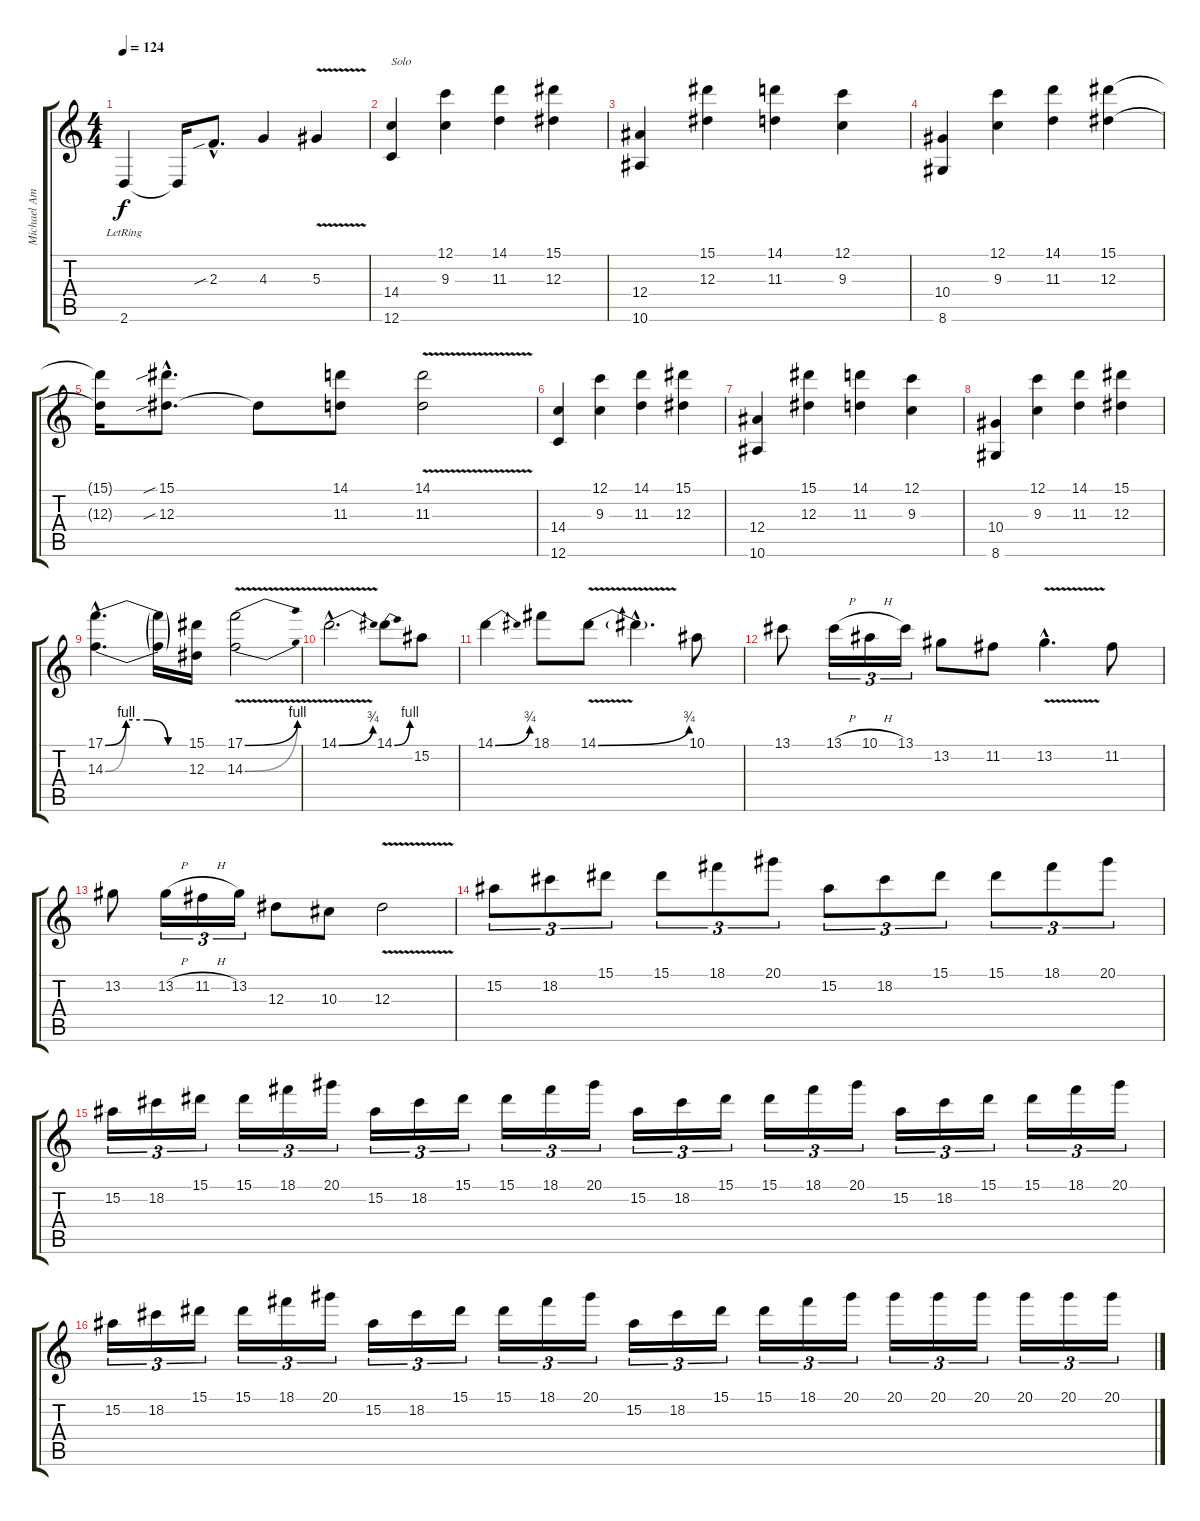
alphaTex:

\track ("Michael Amott" "Michael Am") {instrument distortionguitar}
\staff {score tabs}
\tuning (C4 G3 Eb3 Bb2 F2 C2) {hide}
\ts (4 4)
\tempo 124
\clef g2
\ks c
2.6{lr}.4{dy f} 2.6{t}.16 2.3{sib hac}.8{d} 4.3.4 5.3{v}.4 |
(14.4 12.6).4{txt "Solo" volume 16} (12.1 9.3).4 (14.1 11.3).4 (15.1 12.3).4 |
(12.4 10.6).4 (15.1 12.3).4 (14.1 11.3).4 (12.1 9.3).4 |
(10.4 8.6).4 (12.1 9.3).4 (14.1 11.3).4 (15.1 12.3).4 |
(15.1{t} 12.3{t}).16 (15.1{sib hac} 12.3{sib hac}).8{d} 12.3{t}.8 (14.1 11.3).8 (14.1 11.3{v}).2 |
(14.4 12.6).4 (12.1 9.3).4 (14.1 11.3).4 (15.1 12.3).4 |
(12.4 10.6).4 (15.1 12.3).4 (14.1 11.3).4 (12.1 9.3).4 |
(10.4 8.6).4 (12.1 9.3).4 (14.1 11.3).4 (15.1 12.3).4 |
(17.1{be (custom 0 0 15 4 30 4 45 0 60 0) hac} 14.3{be (custom 0 0 15 4 30 4 45 0 60 0) hac}).4{d} (17.1{t} 14.3{t}).16 (15.1 12.3).16 (17.1{be (bend 0 0 60 4) v} 14.3{be (bend 0 0 60 4)}).2 |
14.1{be (bend 0 0 60 3) v hac}.2{d} 14.1{be (bend 0 0 60 4)}.8 15.2.8 |
14.1{be (bend 0 0 60 3)}.4 18.1.8 14.1{be (bend 0 0 60 3) v}.8 14.1{hac t}.4{d} 10.1.8 |
13.1.8 13.1{h}.16{tu (3 2)} 10.1{h}.16{tu (3 2)} 13.1.16{tu (3 2)} 13.2.8 11.2.8 13.2{v hac}.4{d} 11.2.8 |
13.2.8 13.2{h}.16{tu (3 2)} 11.2{h}.16{tu (3 2)} 13.2.16{tu (3 2)} 12.3.8 10.3.8 12.3{v}.2 |
15.2.8{tu (3 2)} 18.2.8{tu (3 2)} 15.1.8{tu (3 2)} 15.1.8{tu (3 2)} 18.1.8{tu (3 2)} 20.1.8{tu (3 2)} 15.2.8{tu (3 2)} 18.2.8{tu (3 2)} 15.1.8{tu (3 2)} 15.1.8{tu (3 2)} 18.1.8{tu (3 2)} 20.1.8{tu (3 2)} |
15.2.16{tu (3 2)} 18.2.16{tu (3 2)} 15.1.16{tu (3 2)} 15.1.16{tu (3 2)} 18.1.16{tu (3 2)} 20.1.16{tu (3 2)} 15.2.16{tu (3 2)} 18.2.16{tu (3 2)} 15.1.16{tu (3 2)} 15.1.16{tu (3 2)} 18.1.16{tu (3 2)} 20.1.16{tu (3 2)} 15.2.16{tu (3 2)} 18.2.16{tu (3 2)} 15.1.16{tu (3 2)} 15.1.16{tu (3 2)} 18.1.16{tu (3 2)} 20.1.16{tu (3 2)} 15.2.16{tu (3 2)} 18.2.16{tu (3 2)} 15.1.16{tu (3 2)} 15.1.16{tu (3 2)} 18.1.16{tu (3 2)} 20.1.16{tu (3 2)} |
15.2.16{tu (3 2)} 18.2.16{tu (3 2)} 15.1.16{tu (3 2)} 15.1.16{tu (3 2)} 18.1.16{tu (3 2)} 20.1.16{tu (3 2)} 15.2.16{tu (3 2)} 18.2.16{tu (3 2)} 15.1.16{tu (3 2)} 15.1.16{tu (3 2)} 18.1.16{tu (3 2)} 20.1.16{tu (3 2)} 15.2.16{tu (3 2)} 18.2.16{tu (3 2)} 15.1.16{tu (3 2)} 15.1.16{tu (3 2)} 18.1.16{tu (3 2)} 20.1.16{tu (3 2)} 20.1.16{tu (3 2)} 20.1.16{tu (3 2)} 20.1.16{tu (3 2)} 20.1.16{tu (3 2)} 20.1.16{tu (3 2)} 20.1.16{tu (3 2)}
